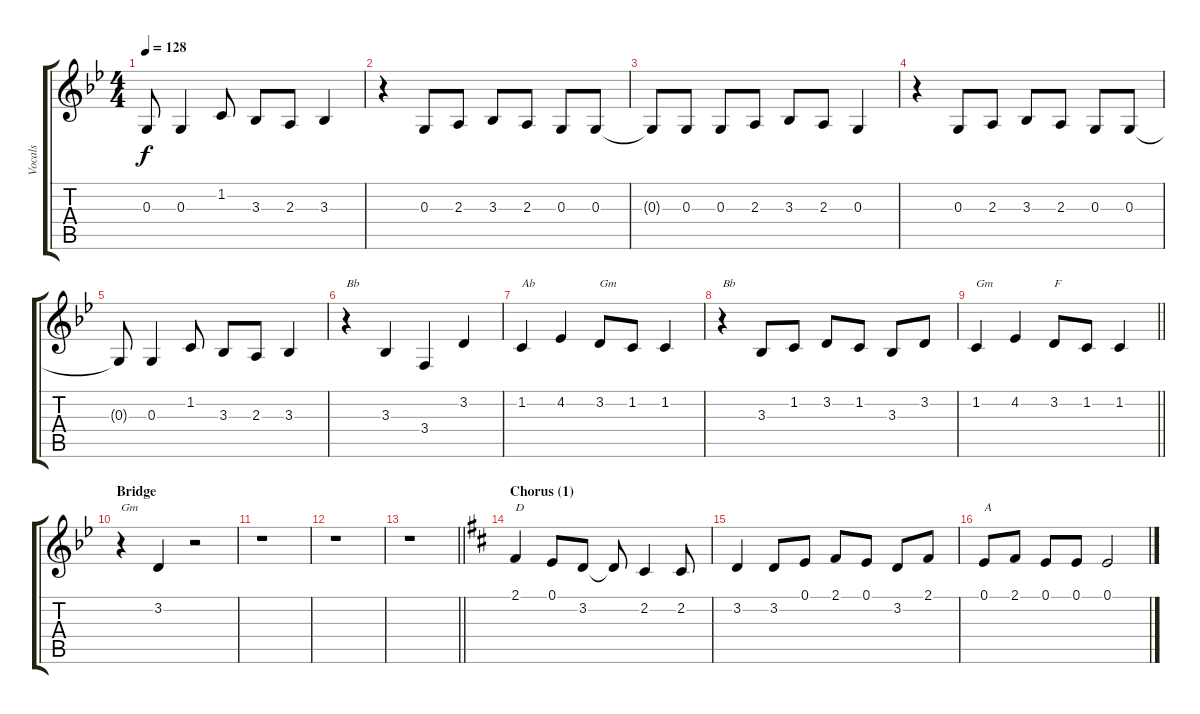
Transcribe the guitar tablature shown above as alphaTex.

\track ("Vocals" "Vocals") {instrument sopranosax}
\staff {score tabs}
\tuning (E4 B3 G3 D3 A2 E2) {hide}
\ts (4 4)
\tempo 128
\clef g2
\ks gminor
0.3{t}.8{dy f} 0.3.4 1.2.8 3.3.8 2.3.8 3.3.4 |
r.4 0.3.8 2.3.8 3.3.8 2.3.8 0.3.8 0.3.8 |
0.3{t}.8 0.3.8 0.3.8 2.3.8 3.3.8 2.3.8 0.3.4 |
r.4 0.3.8 2.3.8 3.3.8 2.3.8 0.3.8 0.3.8 |
0.3{t}.8 0.3.4 1.2.8 3.3.8 2.3.8 3.3.4 |
r.4{txt "Bb"} 3.3.4 3.4.4 3.2.4 |
1.2.4{txt "Ab"} 4.2.4 3.2.8{txt "Gm"} 1.2.8 1.2.4 |
r.4{txt "Bb"} 3.3.8 1.2.8 3.2.8 1.2.8 3.3.8 3.2.8 |
\barLineRight lightlight
1.2.4{txt "Gm"} 4.2.4 3.2.8{txt "F"} 1.2.8 1.2.4 |
\section ("" "Bridge")
r.4{txt "Gm"} 3.2.4 r.2 |
r.1 |
r.1 |
\barLineRight lightlight
r.1 |
\section ("" "Chorus (1)")
\ks d
2.1.4{txt "D"} 0.1.8 3.2.8 3.2{t}.8 2.2.4 2.2.8 |
3.2.4 3.2.8 0.1.8 2.1.8 0.1.8 3.2.8 2.1.8 |
0.1.8{txt "A"} 2.1.8 0.1.8 0.1.8 0.1.2
